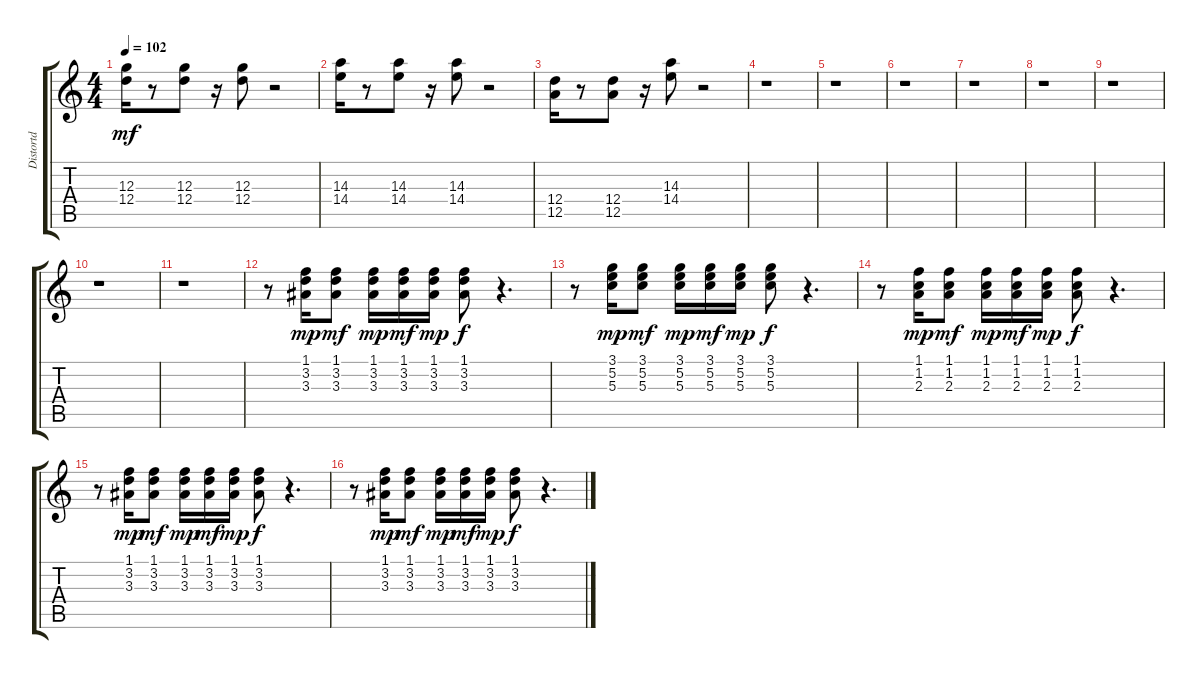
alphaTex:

\track ("Distortd" "Distortd") {instrument distortionguitar}
\staff {score tabs}
\tuning (E4 B3 G3 D3 A2 E2) {hide}
\ts (4 4)
\tempo 102
\clef g2
\ks c
(12.3 12.4).16{dy mf} r.8 (12.3 12.4).8 r.16 (12.3 12.4).8 r.2 |
(14.3 14.4).16 r.8 (14.3 14.4).8 r.16 (14.3 14.4).8 r.2 |
(12.4 12.5).16 r.8 (12.4 12.5).8 r.16 (14.3 14.4).8 r.2 |
r.1 |
r.1 |
r.1 |
r.1 |
r.1 |
r.1 |
r.1 |
r.1 |
r.8 (1.1 3.2 3.3).16{dy mp} (1.1 3.2 3.3).8{dy mf} (1.1 3.2 3.3).16{dy mp} (1.1 3.2 3.3).16{dy mf} (1.1 3.2 3.3).16{dy mp} (1.1 3.2 3.3).8{dy f} r.4{d} |
r.8 (3.1 5.2 5.3).16{dy mp} (3.1 5.2 5.3).8{dy mf} (3.1 5.2 5.3).16{dy mp} (3.1 5.2 5.3).16{dy mf} (3.1 5.2 5.3).16{dy mp} (3.1 5.2 5.3).8{dy f} r.4{d} |
r.8 (1.1 1.2 2.3).16{dy mp} (1.1 1.2 2.3).8{dy mf} (1.1 1.2 2.3).16{dy mp} (1.1 1.2 2.3).16{dy mf} (1.1 1.2 2.3).16{dy mp} (1.1 1.2 2.3).8{dy f} r.4{d} |
r.8 (1.1 3.2 3.3).16{dy mp} (1.1 3.2 3.3).8{dy mf} (1.1 3.2 3.3).16{dy mp} (1.1 3.2 3.3).16{dy mf} (1.1 3.2 3.3).16{dy mp} (1.1 3.2 3.3).8{dy f} r.4{d} |
r.8 (1.1 3.2 3.3).16{dy mp} (1.1 3.2 3.3).8{dy mf} (1.1 3.2 3.3).16{dy mp} (1.1 3.2 3.3).16{dy mf} (1.1 3.2 3.3).16{dy mp} (1.1 3.2 3.3).8{dy f} r.4{d}
